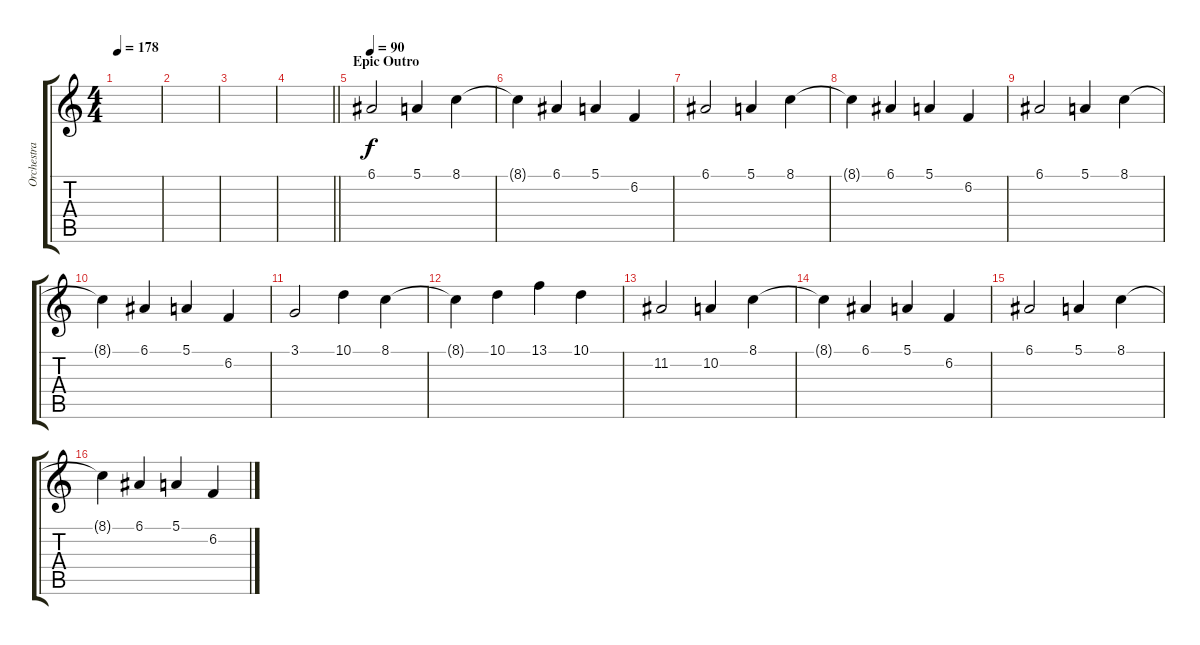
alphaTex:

\track ("Orchestra Violin" "Orchestra ") {instrument viola}
\staff {score tabs}
\tuning (E4 B3 G3 D3 A2 E2) {hide}
\ts (4 4)
\tempo 178
\clef g2
\ks c
|
|
|
\barLineRight lightlight
|
\section ("" "Epic Outro")
\tempo 90
6.1.2 5.1.4 8.1.4 |
8.1{t}.4 6.1.4 5.1.4 6.2.4 |
6.1.2 5.1.4 8.1.4 |
8.1{t}.4 6.1.4 5.1.4 6.2.4 |
6.1.2 5.1.4 8.1.4 |
8.1{t}.4 6.1.4 5.1.4 6.2.4 |
3.1.2 10.1.4 8.1.4 |
8.1{t}.4 10.1.4 13.1.4 10.1.4 |
11.2.2 10.2.4 8.1.4 |
8.1{t}.4 6.1.4 5.1.4 6.2.4 |
6.1.2 5.1.4 8.1.4 |
8.1{t}.4 6.1.4 5.1.4 6.2.4
